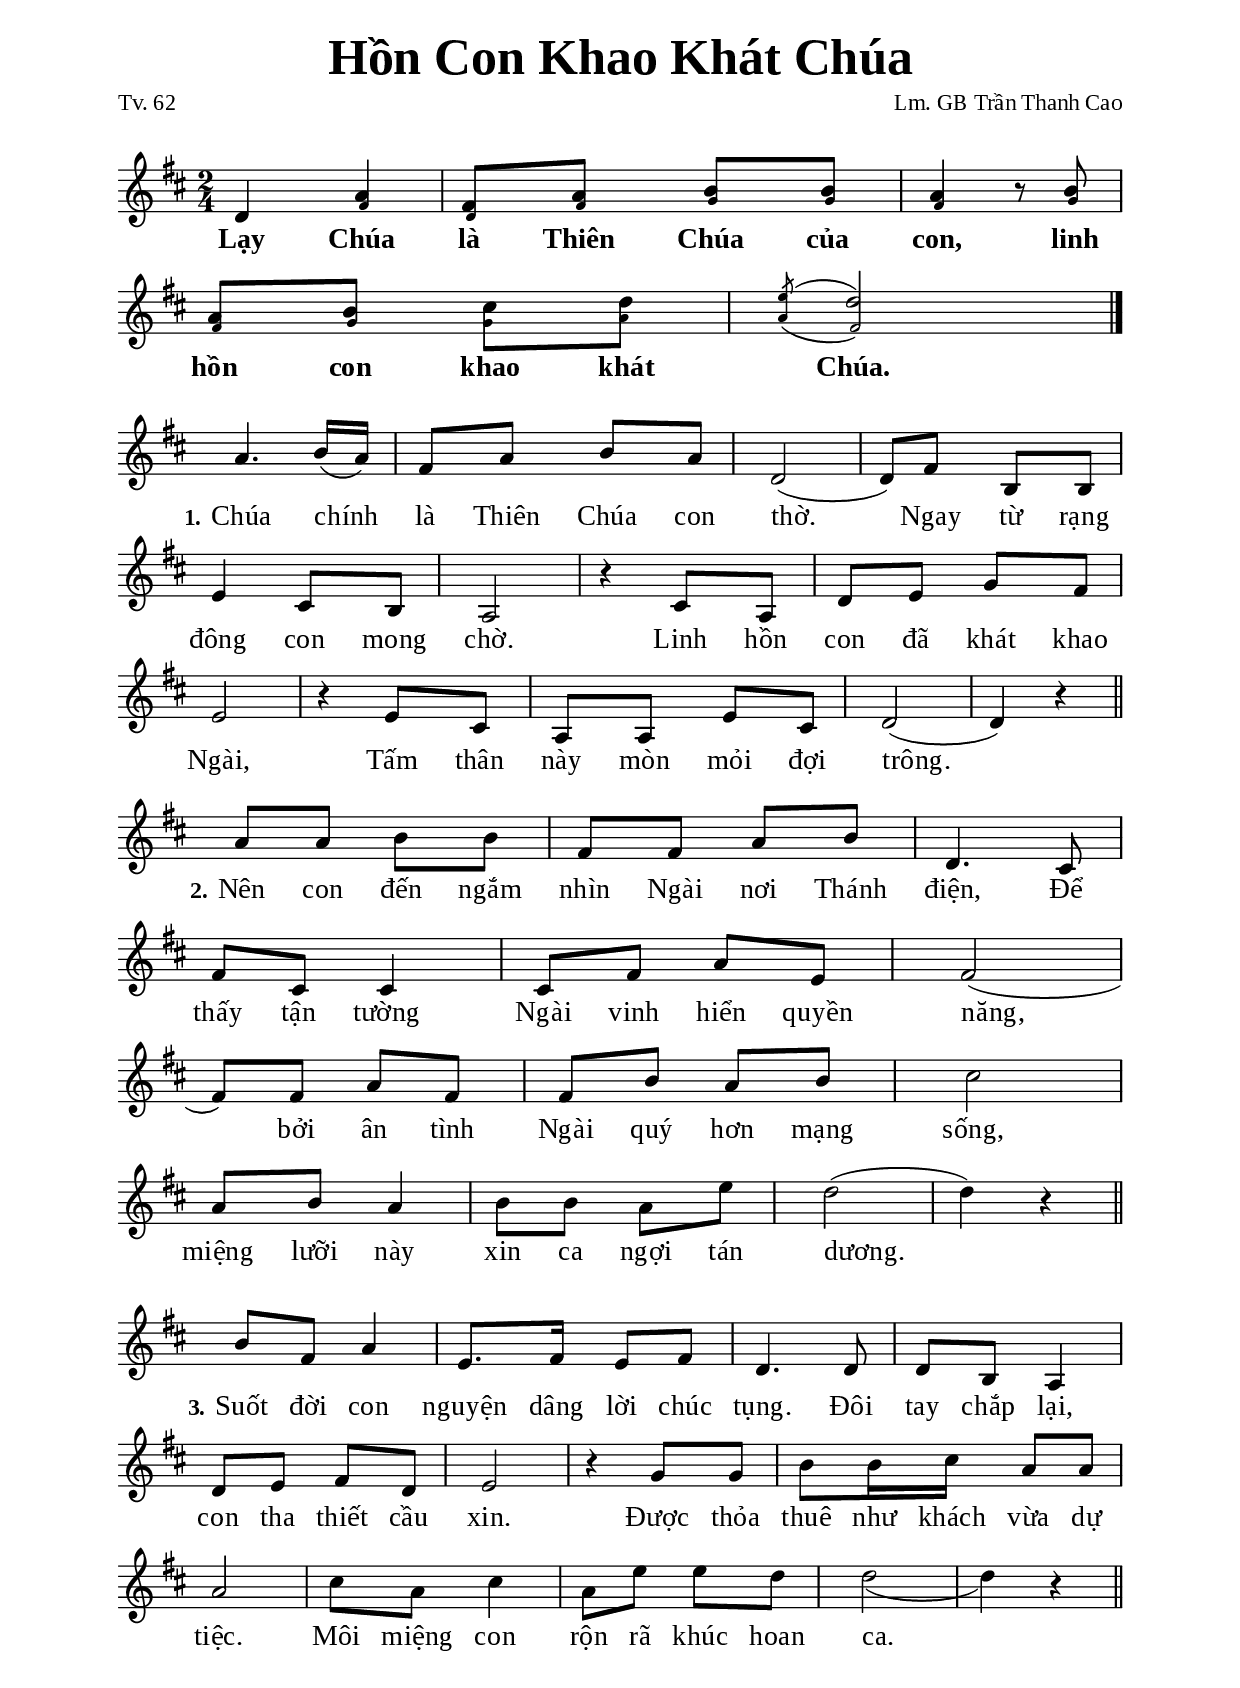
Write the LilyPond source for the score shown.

% Cài đặt chung
\version "2.22.1"
\include "english.ly"

\header {
  title = \markup { \fontsize #3 "Hồn Con Khao Khát Chúa" }
  poet = "Tv. 62"
  composer = "Lm. GB Trần Thanh Cao"
  arranger = " "
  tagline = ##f
}

% Nhạc điệp khúc
nhacDiepKhucSop = \relative c' {
  d4 a' |
  fs8 a b b |
  a4 r8 b |
  a b cs d |
  \slashedGrace {e8 ^(} d2) \bar "|."
}

nhacDiepKhucBas = \relative c' {
  d4 fs |
  d8 fs g g |
  fs4 r8 g |
  fs g g a |
  \slashedGrace { a8 _(} fs2)
}

% Nhạc phiên khúc
nhacPhienKhucMot = \relative c'' {
  a4. b16 (a) |
  fs8 a b a |
  d,2 ( |
  d8) fs b, b |
  e4 cs8 b |
  a2 |
  r4 cs8 a |
  d e g fs |
  e2 |
  r4 e8 cs |
  a a e' cs |
  d2 ( |
  d4) r \bar "||"
}

nhacPhienKhucHai = \relative c'' {
  a8 a b b |
  fs fs a b |
  d,4. cs8 |
  fs cs cs4 |
  cs8 fs a e |
  fs2 ( |
  fs8) fs a fs |
  fs b a b |
  cs2 |
  a8 b a4 |
  b8 b a e' |
  d2 ( |
  d4) r \bar "||"
}

nhacPhienKhucBa = \relative c'' {
  b8 fs a4 |
  e8. fs16 e8 fs |
  d4. d8 |
  d b a4 |
  d8 e fs d |
  e2 |
  r4 g8 g 
  b8 b16 cs a8 a |
  a2 |
  cs8 a cs4 |
  a8 e' e d |
  d2 _( |
  d4) r \bar "||"
}

% Lời điệp khúc
loiDiepKhuc = \lyricmode {
  Lạy Chúa là Thiên Chúa của con,
  linh hồn con khao khát Chúa.
}

% Lời phiên khúc
loiPhienKhucMot = \lyricmode {
  \set stanza = #"1."
  Chúa chính là Thiên Chúa con thờ.
  Ngay từ rạng đông con mong chờ.
  Linh hồn con đã khát khao Ngài,
  Tấm thân này mòn mỏi đợi trông.
}

loiPhienKhucHai = \lyricmode {
  \set stanza = #"2."
  Nên con đến ngắm nhìn Ngài nơi Thánh điện,
  Để thấy tận tường Ngài vinh hiển quyền năng,
  bởi ân tình Ngài quý hơn mạng sống,
  miệng lưỡi này xin ca ngợi tán dương.
}

loiPhienKhucBa = \lyricmode {
  \set stanza = #"3."
  Suốt đời con nguyện dâng lời chúc tụng.
  Đôi tay chắp lại, con tha thiết cầu xin.
  Được thỏa thuê như khách vừa dự tiệc.
  Môi miệng con rộn rã khúc hoan ca.
}


% Dàn trang
\paper {
  #(set-paper-size "a4")
  top-margin = 10\mm
  bottom-margin = 10\mm
  left-margin = 20\mm
  right-margin = 20\mm
  indent = #0
  #(define fonts
    (make-pango-font-tree
      "Liberation Serif"
      "Liberation Serif"
      "Liberation Serif"
      (/ 20 20)))
  page-count = #1
}

% Thiết lập tông và nhịp
TongNhip = { \key d \major \time 2/4 }

% Đổi kích thước nốt cho bè phụ
notBePhu =
#(define-music-function (font-size music) (number? ly:music?)
   (for-some-music
     (lambda (m)
       (if (music-is-of-type? m 'rhythmic-event)
           (begin
             (set! (ly:music-property m 'tweaks)
                   (cons `(font-size . ,font-size)
                         (ly:music-property m 'tweaks)))
             #t)
           #f))
     music)
   music)

\score {
  \new ChoirStaff <<
    \new Staff = diepKhuc \with {
        \consists "Merge_rests_engraver"
        %\magnifyStaff #(magstep +1)
        printPartCombineTexts = ##f
      }
      <<
      \new Voice \TongNhip \partCombine 
        \nhacDiepKhucSop
        \notBePhu -3 { \nhacDiepKhucBas }
      \new NullVoice = nhacThamChieu \nhacDiepKhucSop
      \new Lyrics \lyricsto nhacThamChieu \loiDiepKhuc
      >>
  >>
  \layout {
    \override Lyrics.LyricText.font-series = #'bold
    \override Lyrics.LyricText.font-size = #+2
    \override Lyrics.LyricSpace.minimum-distance = #6
    \override Score.BarNumber.break-visibility = ##(#f #f #f)
    \override Score.SpacingSpanner.uniform-stretching = ##t
  }
}

\score {
  \new ChoirStaff <<
    \new Staff = phienKhuc \with {
        %\magnifyStaff #(magstep +1)
      }
      <<
      \new Voice = beSop {
        \TongNhip \nhacPhienKhucMot
      }
    >>
    \new Lyrics \lyricsto beSop \loiPhienKhucMot
  >>
  \layout {
    \override Staff.TimeSignature.transparent = ##t
    \override Lyrics.LyricText.font-size = #+2
    \override Lyrics.LyricSpace.minimum-distance = #3.5
    \override Score.BarNumber.break-visibility = ##(#f #f #f)
    \override Score.SpacingSpanner.uniform-stretching = ##t
  }
}

\score {
  \new ChoirStaff <<
    \new Staff = phienKhuc \with {
        %\magnifyStaff #(magstep +1)
      }
      <<
      \new Voice = beSop {
        \TongNhip \nhacPhienKhucHai
      }
    >>
    \new Lyrics \lyricsto beSop \loiPhienKhucHai
  >>
  \layout {
    \override Staff.TimeSignature.transparent = ##t
    \override Lyrics.LyricText.font-size = #+2
    \override Lyrics.LyricSpace.minimum-distance = #3.5
    \override Score.BarNumber.break-visibility = ##(#f #f #f)
    \override Score.SpacingSpanner.uniform-stretching = ##t
  }
}

\score {
  \new ChoirStaff <<
    \new Staff = phienKhuc \with {
        %\magnifyStaff #(magstep +1)
      }
      <<
      \new Voice = beSop {
        \TongNhip \nhacPhienKhucBa
      }
    >>
    \new Lyrics \lyricsto beSop \loiPhienKhucBa
  >>
  \layout {
    \override Staff.TimeSignature.transparent = ##t
    \override Lyrics.LyricText.font-size = #+2
    \override Lyrics.LyricSpace.minimum-distance = #2.0
    \override Score.BarNumber.break-visibility = ##(#f #f #f)
    \override Score.SpacingSpanner.uniform-stretching = ##t
  }
}
